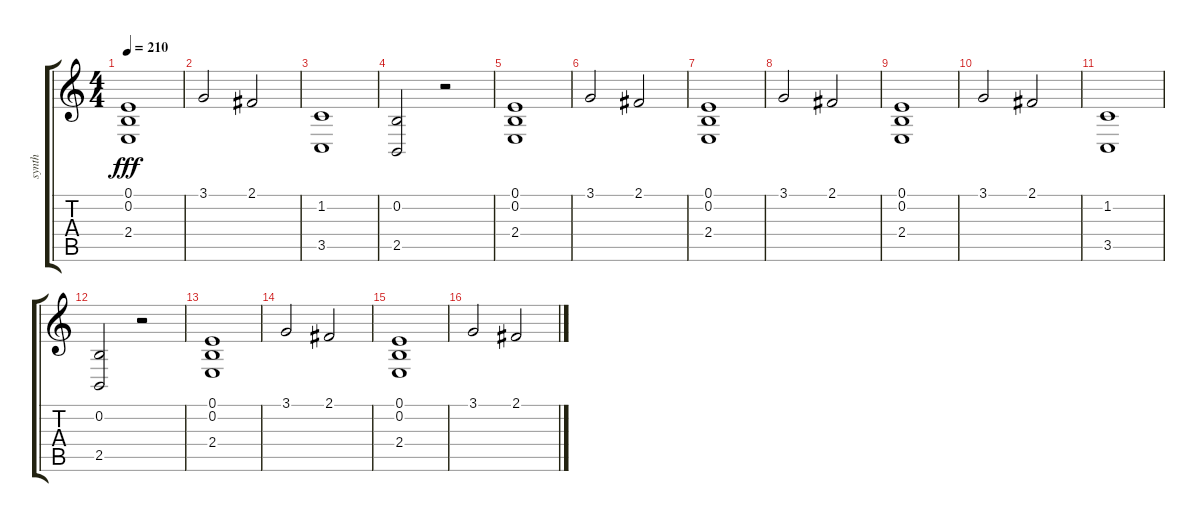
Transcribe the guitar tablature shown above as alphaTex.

\track ("synth" "synth") {instrument pad7halo}
\staff {score tabs}
\tuning (E4 B3 G3 D3 A2 E2) {hide}
\ts (4 4)
\tempo 210
\clef g2
\ks c
(0.1 0.2 2.4).1{dy fff} |
3.1.2 2.1.2 |
(1.2 3.5).1 |
(0.2 2.5).2 r.2 |
(0.1 0.2 2.4).1 |
3.1.2 2.1.2 |
(0.1 0.2 2.4).1 |
3.1.2 2.1.2 |
(0.1 0.2 2.4).1 |
3.1.2 2.1.2 |
(1.2 3.5).1 |
(0.2 2.5).2 r.2 |
(0.1 0.2 2.4).1 |
3.1.2 2.1.2 |
(0.1 0.2 2.4).1 |
3.1.2 2.1.2
